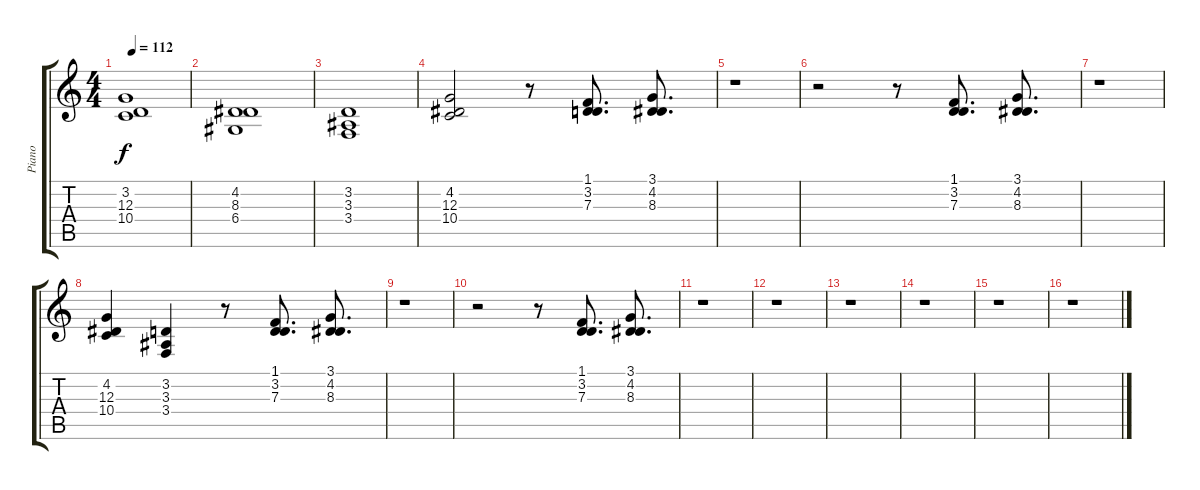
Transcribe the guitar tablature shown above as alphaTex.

\track ("Piano" "Piano") {instrument brightacousticpiano}
\staff {score tabs}
\tuning (E4 B3 G3 D3 A2 E2) {hide}
\ts (4 4)
\tempo 112
\clef g2
\ks c
(3.2 12.3 10.4).1{dy f} |
(4.2 8.3 6.4).1 |
(3.2 3.3 3.4).1 |
(4.2 12.3 10.4).2 r.8 (1.1 3.2 7.3).8{d} (3.1 4.2 8.3).8{d} |
r.1 |
r.2 r.8 (1.1 3.2 7.3).8{d} (3.1 4.2 8.3).8{d} |
r.1 |
(4.2 12.3 10.4).4 (3.2 3.3 3.4).4 r.8 (1.1 3.2 7.3).8{d} (3.1 4.2 8.3).8{d} |
r.1 |
r.2 r.8 (1.1 3.2 7.3).8{d} (3.1 4.2 8.3).8{d} |
r.1 |
r.1 |
r.1 |
r.1 |
r.1 |
r.1
